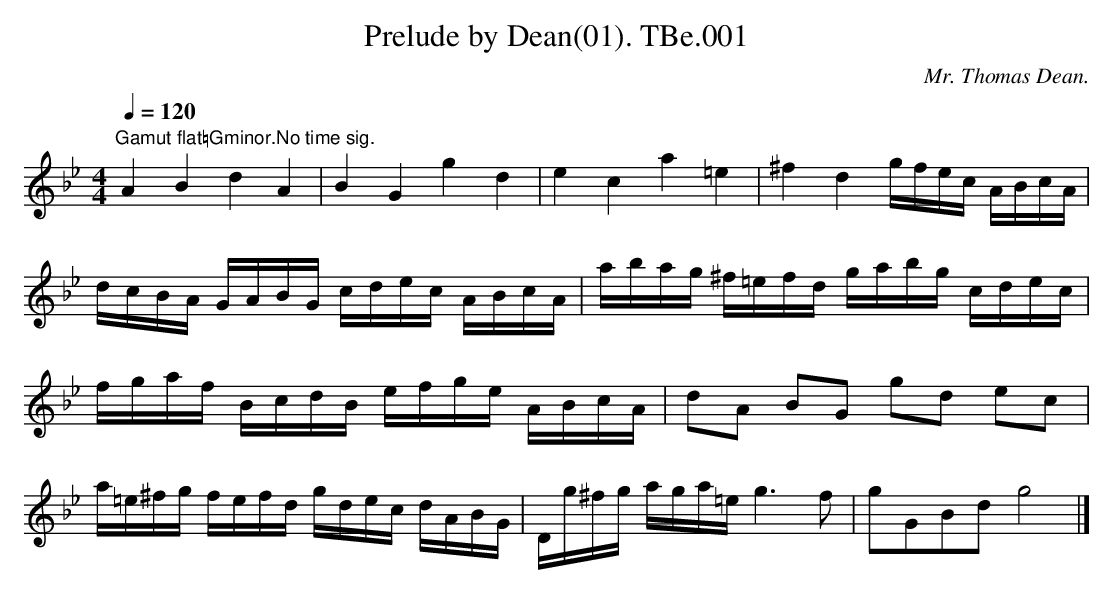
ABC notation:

X:1
T:Prelude by Dean(01). TBe.001
M:4/4
L:1/16
Q:1/4=120
C:Mr. Thomas Dean.
K:G minor
"Gamut flat=Gminor.No time sig." A4B4d4A4 |\
B4G4g4d4 | e4c4a4=e4 | ^f4d4 gfec ABcA |
dcBA GABG cdec ABcA | abag ^f=efd gabg cdec |
fgaf BcdB efge ABcA | d2A2 B2G2 g2d2 e2c2 |
a=e^fg fefd gdec dABG |\
Dg^fg aga=e g6 f2 |g2G2B2d2 g8 |]
